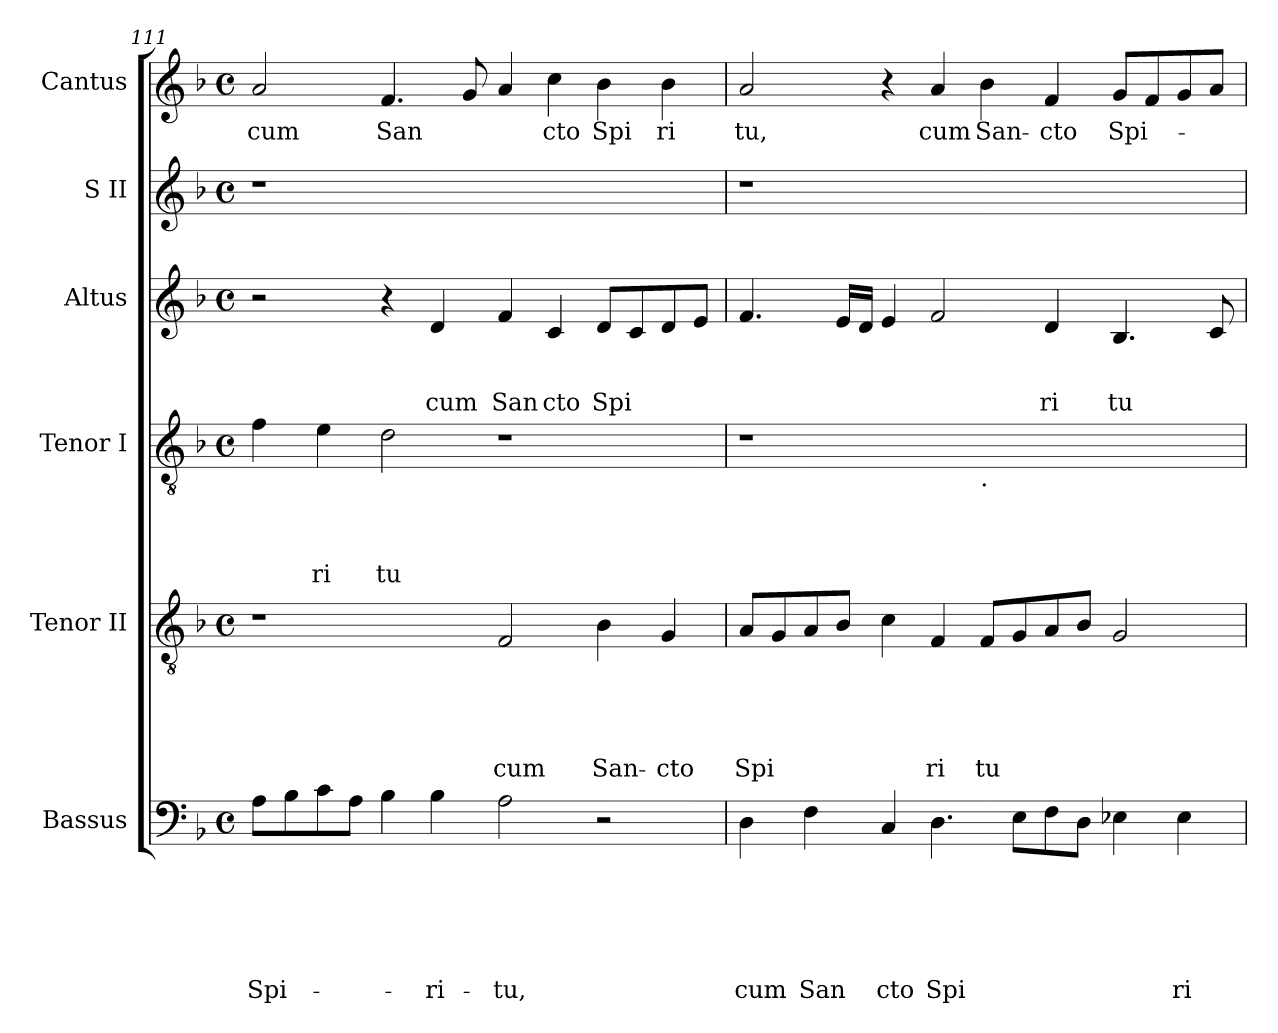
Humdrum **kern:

**kern	**text	**text	**text	**text	**text	**text	**kern	**text	**text	**text	**text	**text	**kern	**text	**text	**text	**text	**kern	**text	**text	**text	**kern	**kern	**text
*part6	*part6	*part6	*part6	*part6	*part6	*part6	*part5	*part5	*part5	*part5	*part5	*part5	*part4	*part4	*part4	*part4	*part4	*part3	*part3	*part3	*part3	*part2	*part1	*part1
*staff6	*staff6	*staff6	*staff6	*staff6	*staff6	*staff6	*staff5	*staff5	*staff5	*staff5	*staff5	*staff5	*staff4	*staff4	*staff4	*staff4	*staff4	*staff3	*staff3	*staff3	*staff3	*staff2	*staff1	*staff1
*I"Bassus	*	*	*	*	*	*	*I"Tenor II	*	*	*	*	*	*I"Tenor I	*	*	*	*	*I"Altus	*	*	*	*I"S II	*I"Cantus	*
*I'B	*	*	*	*	*	*	*I'T II	*	*	*	*	*	*I'T I	*	*	*	*	*I'A	*	*	*	*	*	*
*clefF4	*	*	*	*	*	*	*clefGv2	*	*	*	*	*	*clefGv2	*	*	*	*	*clefG2	*	*	*	*clefG2	*clefG2	*
*k[b-]	*	*	*	*	*	*	*k[b-]	*	*	*	*	*	*k[b-]	*	*	*	*	*k[b-]	*	*	*	*k[b-]	*k[b-]	*
*F:	*	*	*	*	*	*	*F:	*	*	*	*	*	*F:	*	*	*	*	*F:	*	*	*	*F:	*F:	*
*M4/4	*	*	*	*	*	*	*M4/4	*	*	*	*	*	*M4/4	*	*	*	*	*M4/4	*	*	*	*M4/4	*M4/4	*
*met(c)	*	*	*	*	*	*	*met(c)	*	*	*	*	*	*met(c)	*	*	*	*	*met(c)	*	*	*	*met(c)	*met(c)	*
=111	=111	=111	=111	=111	=111	=111	=111	=111	=111	=111	=111	=111	=111	=111	=111	=111	=111	=111	=111	=111	=111	=111	=111	=111
!	!	!	!	!	!	!LO:LY:b	!	!	!	!	!	!	!	!	!	!	!	!	!	!	!	!	!	!LO:LY:b
8A\L	.	.	.	.	.	Spi-	1r	.	.	.	.	.	4f\	.	.	.	.	2r	.	.	.	1r	2a/	cum
8B-\	.	.	.	.	.	.	.	.	.	.	.	.	.	.	.	.	.	.	.	.	.	.	.	.
!	!	!	!	!	!	!	!	!	!	!	!	!	!	!	!	!	!LO:LY:b	!	!	!	!	!	!	!
8c\	.	.	.	.	.	.	.	.	.	.	.	.	4e\	.	.	.	ri	.	.	.	.	.	.	.
8A\J	.	.	.	.	.	.	.	.	.	.	.	.	.	.	.	.	.	.	.	.	.	.	.	.
!	!	!	!	!	!	!	!	!	!	!	!	!	!	!	!	!	!LO:LY:b	!	!	!	!	!	!	!LO:LY:b
4B-\	.	.	.	.	.	.	.	.	.	.	.	.	2d\	.	.	.	tu	4r	.	.	.	.	4.f/	San
!	!	!	!	!	!	!LO:LY:b	!	!	!	!	!	!	!	!	!	!	!	!	!	!	!LO:LY:b	!	!	!
4B-\	.	.	.	.	.	-ri-	.	.	.	.	.	.	.	.	.	.	.	4d/	.	.	cum	.	.	.
.	.	.	.	.	.	.	.	.	.	.	.	.	.	.	.	.	.	.	.	.	.	.	8g/	.
!	!	!	!	!	!	!LO:LY:b	!	!	!	!	!	!LO:LY:b	!	!	!	!	!	!	!	!	!LO:LY:b	!	!	!
2A\	.	.	.	.	.	-tu,	2F/	.	.	.	.	cum	1r	.	.	.	.	4f/	.	.	San	1ryy	4a/	.
!	!	!	!	!	!	!	!	!	!	!	!	!	!	!	!	!	!	!	!	!	!LO:LY:b	!	!	!LO:LY:b
.	.	.	.	.	.	.	.	.	.	.	.	.	.	.	.	.	.	4c/	.	.	cto	.	4cc\	cto
!	!	!	!	!	!	!	!	!	!	!	!	!LO:LY:b	!	!	!	!	!	!	!	!	!LO:LY:b	!	!	!LO:LY:b
2r	.	.	.	.	.	.	4B-\	.	.	.	.	San-	.	.	.	.	.	8d/L	.	.	Spi	.	4b-\	Spi
.	.	.	.	.	.	.	.	.	.	.	.	.	.	.	.	.	.	8c/	.	.	.	.	.	.
!	!	!	!	!	!	!	!	!	!	!	!	!LO:LY:b	!	!	!	!	!	!	!	!	!	!	!	!LO:LY:b
.	.	.	.	.	.	.	4G/	.	.	.	.	-cto	.	.	.	.	.	8d/	.	.	.	.	4b-\	ri
.	.	.	.	.	.	.	.	.	.	.	.	.	.	.	.	.	.	8e/J	.	.	.	.	.	.
!!LO:LB:g=z
=112	=112	=112	=112	=112	=112	=112	=112	=112	=112	=112	=112	=112	=112	=112	=112	=112	=112	=112	=112	=112	=112	=112	=112	=112
!	!	!	!	!	!	!LO:LY:b	!	!	!	!	!	!LO:LY:b	!	!	!	!	!	!	!	!	!	!	!	!LO:LY:b
4D\	.	.	.	.	.	cum	8A/L	.	.	.	.	Spi	1r	.	.	.	.	4.f/	.	.	.	1r	2a/	tu,
.	.	.	.	.	.	.	8G/	.	.	.	.	.	.	.	.	.	.	.	.	.	.	.	.	.
!	!	!	!	!	!	!LO:LY:b	!	!	!	!	!	!	!	!	!	!	!	!	!	!	!	!	!	!
4F\	.	.	.	.	.	San	8A/	.	.	.	.	.	.	.	.	.	.	.	.	.	.	.	.	.
.	.	.	.	.	.	.	8B-/J	.	.	.	.	.	.	.	.	.	.	16e/LL	.	.	.	.	.	.
.	.	.	.	.	.	.	.	.	.	.	.	.	.	.	.	.	.	16d/JJ	.	.	.	.	.	.
!	!	!	!	!	!	!LO:LY:b	!	!	!	!	!	!	!	!	!	!	!	!	!	!	!	!	!	!
4C/	.	.	.	.	.	cto	4c\	.	.	.	.	.	.	.	.	.	.	4e/	.	.	.	.	4r	.
!	!	!	!	!	!	!LO:LY:b	!	!	!	!	!	!LO:LY:b	!	!	!	!	!	!	!	!	!	!	!	!LO:LY:b
4.D\	.	.	.	.	.	Spi	4F/	.	.	.	.	ri	.	.	.	.	.	2f/	.	.	.	.	4a/	cum
!	!	!	!	!	!	!	!	!	!	!	!	!	!LO:TX:b:t=.	!	!	!	!	!	!	!	!	!	!	!
!	!	!	!	!	!	!	!	!	!	!	!	!LO:LY:b	!	!	!	!	!	!	!	!	!	!	!	!LO:LY:b
.	.	.	.	.	.	.	8F/L	.	.	.	.	tu	1ryy	.	.	.	.	.	.	.	.	1ryy	4b-\	San-
8E\L	.	.	.	.	.	.	8G/	.	.	.	.	.	.	.	.	.	.	.	.	.	.	.	.	.
!	!	!	!	!	!	!	!	!	!	!	!	!	!	!	!	!	!	!	!	!	!LO:LY:b	!	!	!LO:LY:b
8F\	.	.	.	.	.	.	8A/	.	.	.	.	.	.	.	.	.	.	4d/	.	.	ri	.	4f/	-cto
8D\J	.	.	.	.	.	.	8B-/J	.	.	.	.	.	.	.	.	.	.	.	.	.	.	.	.	.
!	!	!	!	!	!	!	!	!	!	!	!	!	!	!	!	!	!	!	!	!	!LO:LY:b	!	!	!LO:LY:b
4E-X\	.	.	.	.	.	.	2G/	.	.	.	.	.	.	.	.	.	.	4.B-/	.	.	tu	.	8g/L	Spi-
.	.	.	.	.	.	.	.	.	.	.	.	.	.	.	.	.	.	.	.	.	.	.	8f/	.
!	!	!	!	!	!	!LO:LY:b	!	!	!	!	!	!	!	!	!	!	!	!	!	!	!	!	!	!
4E-\	.	.	.	.	.	ri	.	.	.	.	.	.	.	.	.	.	.	.	.	.	.	.	8g/	.
.	.	.	.	.	.	.	.	.	.	.	.	.	.	.	.	.	.	8c/	.	.	.	.	8a/J	.
=	=	=	=	=	=	=	=	=	=	=	=	=	=	=	=	=	=	=	=	=	=	=	=	=
*-	*-	*-	*-	*-	*-	*-	*-	*-	*-	*-	*-	*-	*-	*-	*-	*-	*-	*-	*-	*-	*-	*-	*-	*-
